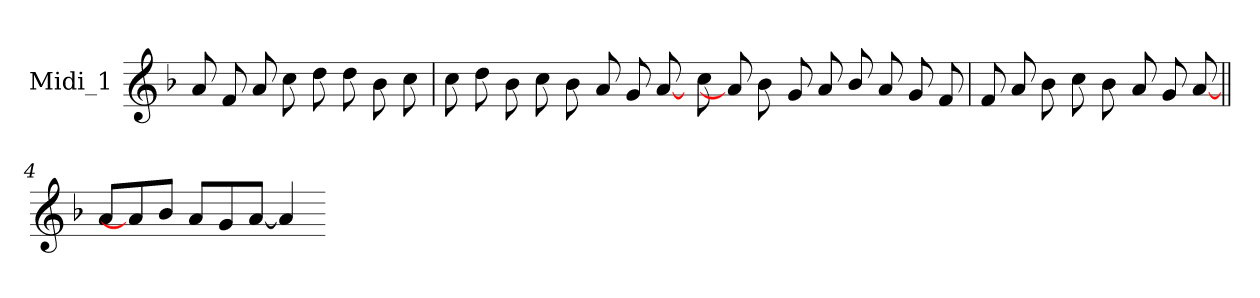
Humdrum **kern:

**kern
*part1
*staff1
*I"Midi_1
*clefG2
*k[b-]
*F:
=
8a
8f
8a
8cc
8dd
8dd
8b-
8cc
=1
8cc
8dd
8b-
8cc
8b-
8a
8g
[8a
!!LO:LB:g=z
=2-
8cc
8a]
8b-
8g
8a
8b-/
8a
8g
8f
=3
8f
8a
8b-
8cc
8b-
8a
8g
[8a
=4||
8aL
8a]
8b-J
8aL
8g
[8aJ
4a]
=-
*-
